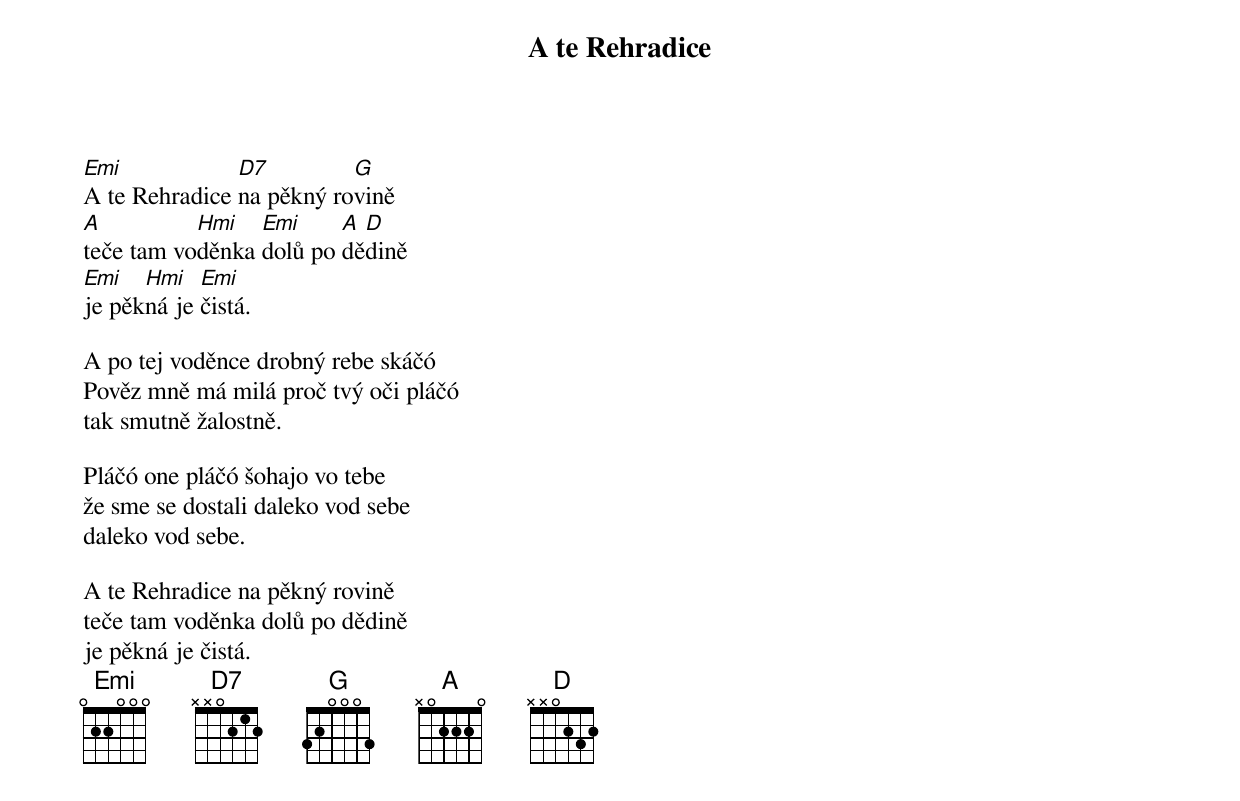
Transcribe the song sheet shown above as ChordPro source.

{title: A te Rehradice}

[Emi]A te Rehradice [D7]na pěkný ro[G]vině
[A]teče tam vo[Hmi]děnka [Emi]dolů po [A]dě[D]dině
[Emi]je pěk[Hmi]ná je [Emi]čistá.

A po tej voděnce drobný rebe skáčó
Pověz mně má milá proč tvý oči pláčó
tak smutně žalostně.

Pláčó one pláčó šohajo vo tebe
že sme se dostali daleko vod sebe
daleko vod sebe.

A te Rehradice na pěkný rovině
teče tam voděnka dolů po dědině
je pěkná je čistá.
